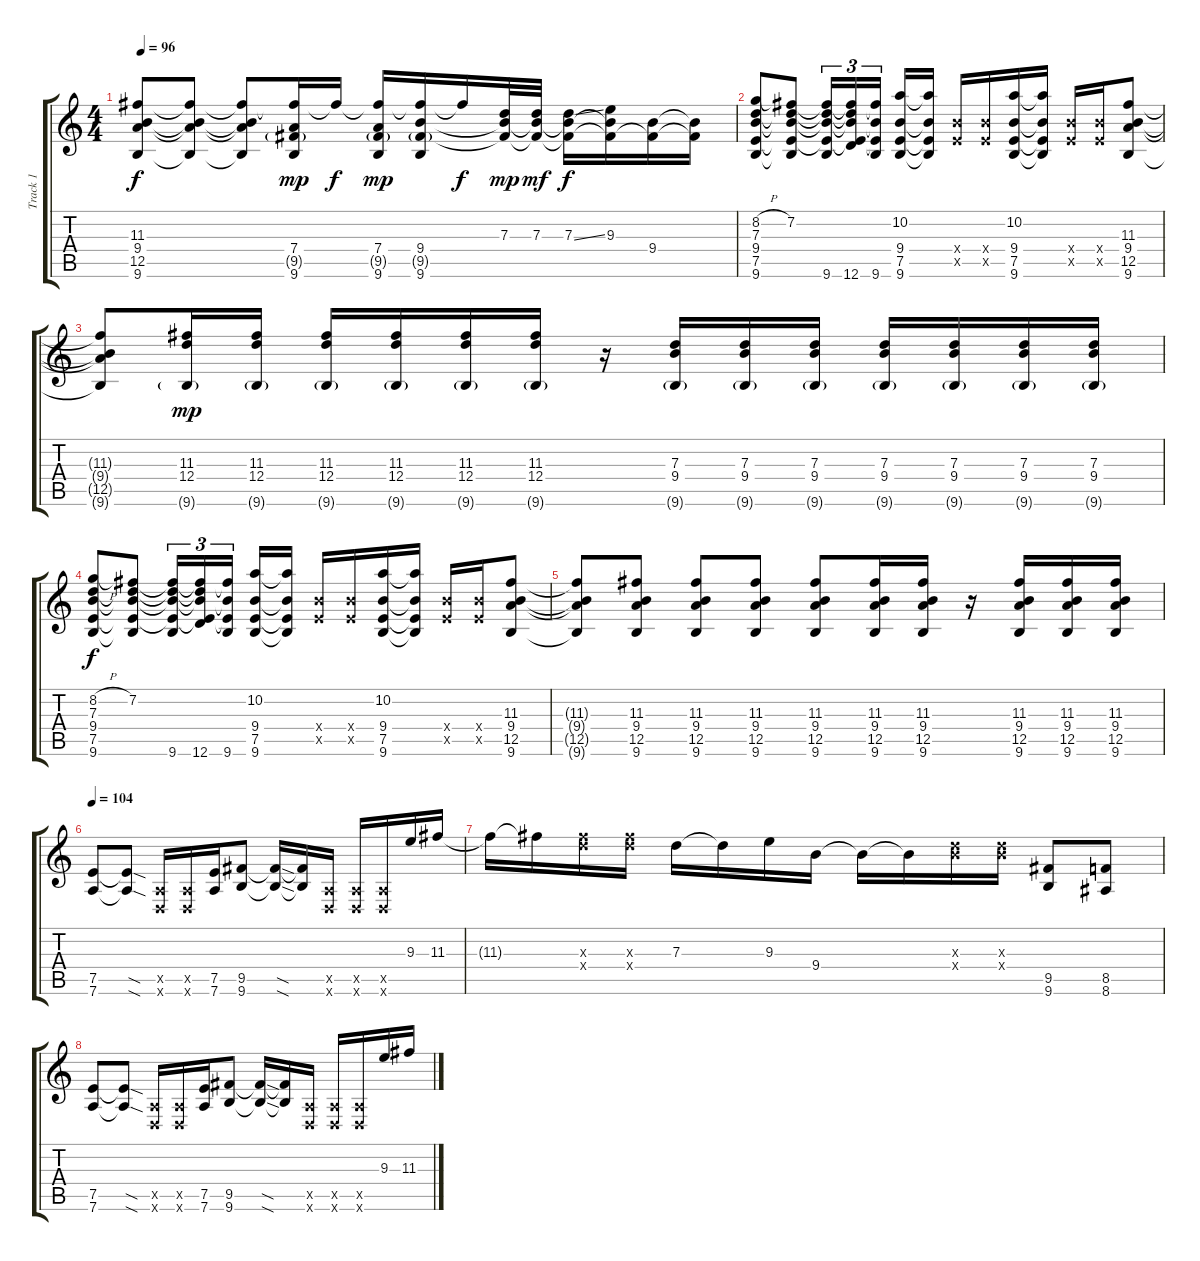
\track ("Track 1" "Track 1") {instrument electricguitarjazz}
\staff {score tabs}
\tuning (E4 B3 G3 D3 A2 D2) {hide}
\ts (4 4)
\tempo 96
\clef g2
\ks c
(11.3{t} 9.4{t} 12.5{t} 9.6{t}).8{dy f} (11.3{t} 9.4{t} 12.5{t} 9.6{t}).8 (11.3{t} 9.4{t} 12.5{t} 9.6{t}).8 (11.3{t} 7.4 9.5{g} 9.6).16{dy mp} 11.3{t}.16{dy f} (11.3{t} 7.4 9.5{g} 9.6).16{dy mp} (11.3{t} 9.4 9.5{g} 9.6).16 11.3{t}.16{dy f} (7.3 9.4{t} 9.5{t}).32{dy mp} (7.3 9.4{t} 9.5{t}).32{dy mf} (7.3{ss} 9.4{t} 9.5{t}).16{dy f} (9.3 9.4{t} 9.5{t}).16 (9.4 9.5{t}).16 (9.4{t} 9.5{t}).16 |
(8.2{h} 7.3 9.4 7.5 9.6).8 (7.2 7.3{t} 9.4{t} 7.5{t} 9.6{t}).8 (7.2{t} 7.3{t} 9.4{t} 7.5{t} 9.6).16{tu (3 2)} (7.2{t} 7.3{t} 9.4{t} 7.5{t} 12.6).16{tu (3 2)} (7.2{t} 9.4{t} 7.5{t} 9.6).16{tu (3 2) beam splitsecondary} (10.2 9.4 7.5 9.6).16 (10.2{t} 9.4{t} 7.5{t} 9.6{t}).16 (9.4{x} 7.5{x}).16 (9.4{x} 7.5{x}).16 (10.2 9.4 7.5 9.6).16 (10.2{t} 9.4{t} 7.5{t} 9.6{t}).16 (9.4{x} 7.5{x}).16 (9.4{x} 7.5{x}).16 (11.3 9.4 12.5 9.6).8 |
(11.3{t} 9.4{t} 12.5{t} 9.6{t}).8 (11.3 12.4 9.6{g}).16{dy mp} (11.3 12.4 9.6{g}).16 (11.3 12.4 9.6{g}).16 (11.3 12.4 9.6{g}).16 (11.3 12.4 9.6{g}).16 (11.3 12.4 9.6{g}).16 r.16 (7.3 9.4 9.6{g}).16 (7.3 9.4 9.6{g}).16 (7.3 9.4 9.6{g}).16 (7.3 9.4 9.6{g}).16 (7.3 9.4 9.6{g}).16 (7.3 9.4 9.6{g}).16 (7.3 9.4 9.6{g}).16 |
(8.2{h} 7.3 9.4 7.5 9.6).8{dy f} (7.2 7.3{t} 9.4{t} 7.5{t} 9.6{t}).8 (7.2{t} 7.3{t} 9.4{t} 7.5{t} 9.6).16{tu (3 2)} (7.2{t} 7.3{t} 9.4{t} 7.5{t} 12.6).16{tu (3 2)} (7.2{t} 9.4{t} 7.5{t} 9.6).16{tu (3 2) beam splitsecondary} (10.2 9.4 7.5 9.6).16 (10.2{t} 9.4{t} 7.5{t} 9.6{t}).16 (9.4{x} 7.5{x}).16 (9.4{x} 7.5{x}).16 (10.2 9.4 7.5 9.6).16 (10.2{t} 9.4{t} 7.5{t} 9.6{t}).16 (9.4{x} 7.5{x}).16 (9.4{x} 7.5{x}).16 (11.3 9.4 12.5 9.6).8 |
(11.3{t} 9.4{t} 12.5{t} 9.6{t}).8 (11.3 9.4 12.5 9.6).8 (11.3 9.4 12.5 9.6).8 (11.3 9.4 12.5 9.6).8 (11.3 9.4 12.5 9.6).8 (11.3 9.4 12.5 9.6).16 (11.3 9.4 12.5 9.6).16 r.16 (11.3 9.4 12.5 9.6).16 (11.3 9.4 12.5 9.6).16 (11.3 9.4 12.5 9.6).16 |
\tempo 104
(7.5 7.6).8{instrument distortionguitar} (7.5{sod t} 7.6{sod t}).8 (0.5{x} 0.6{x}).16 (0.5{x} 0.6{x}).16 (7.5 7.6).16 (9.5 9.6).8 (9.5{sod t} 9.6{sod t}).16 (9.5{t} 9.6{t}).16 (0.5{x} 0.6{x}).16 (0.5{x} 0.6{x}).16 (0.5{x} 0.6{x}).16 9.3.16 11.3.16 |
11.3{t}.16 11.3{t}.16 (11.3{x} 12.4{x}).16 (11.3{x} 12.4{x}).16 7.3.16 7.3{t}.16 9.3.16 9.4.16 9.4{t}.16 9.4{t}.16 (7.3{x} 9.4{x}).16 (7.3{x} 9.4{x}).16 (9.5 9.6).8 (8.5 8.6).8 |
(7.5 7.6).8 (7.5{sod t} 7.6{sod t}).8 (0.5{x} 0.6{x}).16 (0.5{x} 0.6{x}).16 (7.5 7.6).16 (9.5 9.6).8 (9.5{sod t} 9.6{sod t}).16 (9.5{t} 9.6{t}).16 (0.5{x} 0.6{x}).16 (0.5{x} 0.6{x}).16 (0.5{x} 0.6{x}).16 9.3.16 11.3.16
